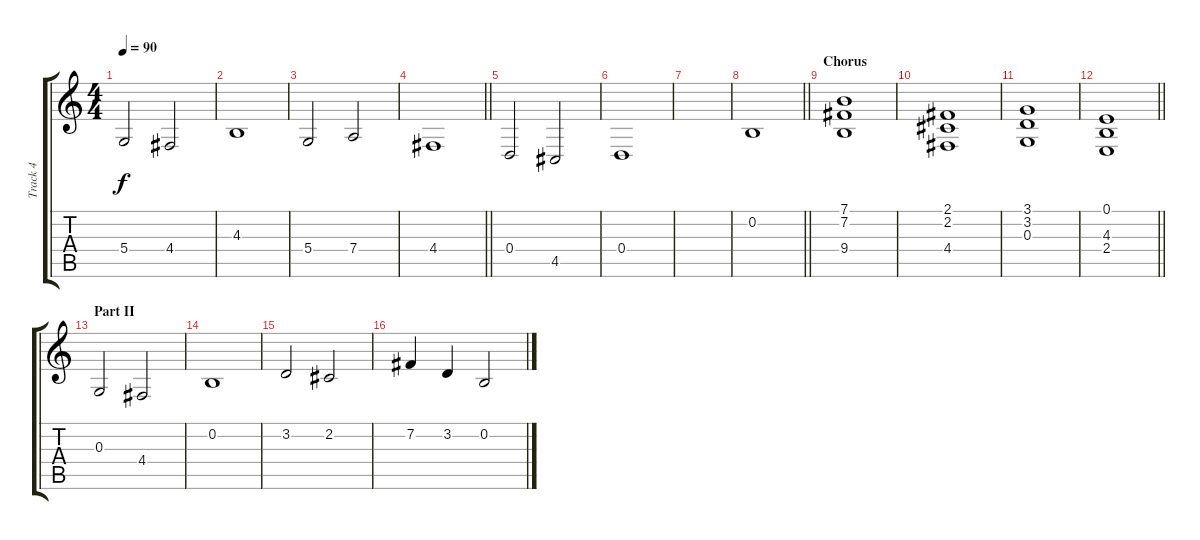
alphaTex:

\track ("Track 4" "Track 4") {instrument violin}
\staff {score tabs}
\tuning (E4 B3 G3 D3 A2 E2) {hide}
\ts (4 4)
\tempo 90
\clef g2
\ks c
5.4.2{dy f} 4.4.2 |
4.3.1 |
5.4.2 7.4.2 |
\barLineRight lightlight
4.4.1 |
0.4.2 4.5.2 |
0.4.1 |
|
\barLineRight lightlight
0.2.1 |
\section ("" "Chorus ")
(7.1 7.2 9.4).1 |
(2.1 2.2 4.4).1 |
(3.1 3.2 0.3).1 |
\barLineRight lightlight
(0.1 4.3 2.4).1 |
\section ("" "Part II")
0.3.2 4.4.2 |
0.2.1 |
3.2.2 2.2.2 |
7.2.4 3.2.4 0.2.2
